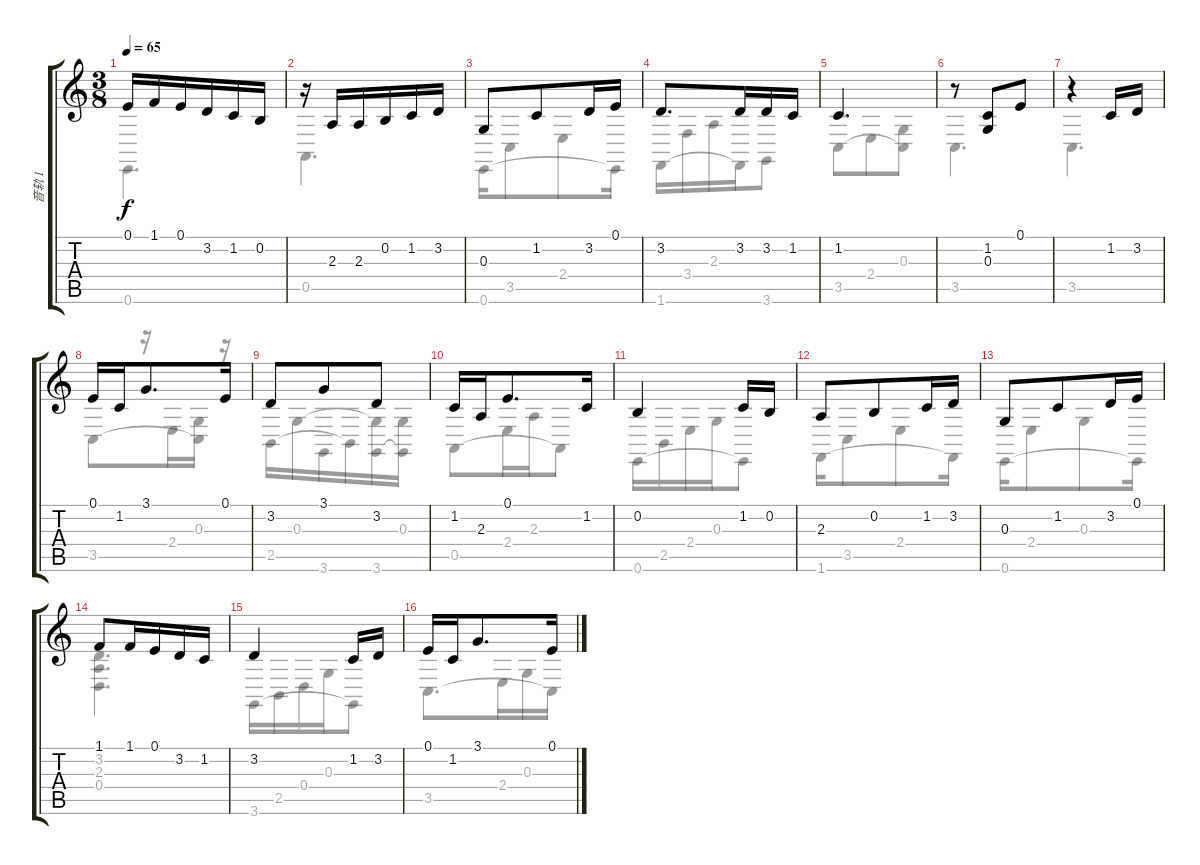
\track ("音轨 1" "音轨 1") {instrument vibraphone}
\staff {score tabs}
\tuning (E4 B3 G3 D3 A2 E2) {hide}
\voice
\ts (3 8)
\tempo 65
\clef g2
\ks c
0.1.16{dy f} 1.1.16 0.1.16 3.2.16 1.2.16 0.2.16 |
r.16 2.3.16 2.3.16 0.2.16 1.2.16 3.2.16 |
0.3.8 1.2.8 3.2.16 0.1.16 |
3.2.8{d} 3.2.16 3.2.16 1.2.16 |
1.2.4{d} |
r.8 (1.2 0.3).8{beam merge} 0.1.8 |
r.4 1.2.16 3.2.16 |
0.1.16 1.2.16{beam merge} 3.1.8{d} 0.1.16 |
3.2.8 3.1.8 3.2.8 |
1.2.16 2.3.16{beam merge} 0.1.8{d beam merge} 1.2.16 |
0.2.4 1.2.16 0.2.16 |
2.3.8 0.2.8 1.2.16 3.2.16 |
0.3.8 1.2.8 3.2.16 0.1.16 |
1.1.8 1.1.16 0.1.16{beam merge} 3.2.16 1.2.16 |
3.2.4 1.2.16 3.2.16 |
0.1.16 1.2.16 3.1.8{d} 0.1.16
\voice
\clef g2
\ottava regular
\simile none
\ks c
0.6.4{d dy f} |
0.5.4{d} |
0.6.16 3.5.8 2.4.8 0.6{t}.16 |
1.6.16 3.4.16 2.3.16 1.6{t}.16 3.6.8 |
3.5.8 2.4.8 (0.3 3.5{t}).8 |
3.5.4{d} |
3.5.4{d} |
3.5.8 r.16 2.4.16 (0.3 3.5{t}).16{beam Down} r.16 |
2.5.16 0.3.16{beam merge} 3.6.16 2.5{t}.16{beam merge} (0.3{t} 3.6).16 (0.3 3.6{t}).16 |
0.5.8{beam merge} 2.4.16 2.3.16{beam merge} 0.5{t}.8 |
0.6.16 2.5.16 2.4.16 0.3.16 0.6{t}.8 |
1.6.16 3.5.8 2.4.8 1.6{t}.16 |
0.6.16 2.4.8 0.3.8 0.6{t}.16 |
(3.2 2.3 0.4).4{d} |
3.6.16 2.5.16 0.4.16 0.3.16 3.6{t}.8 |
3.5.8{d} 2.4.16 0.3.16 3.5{t}.16
